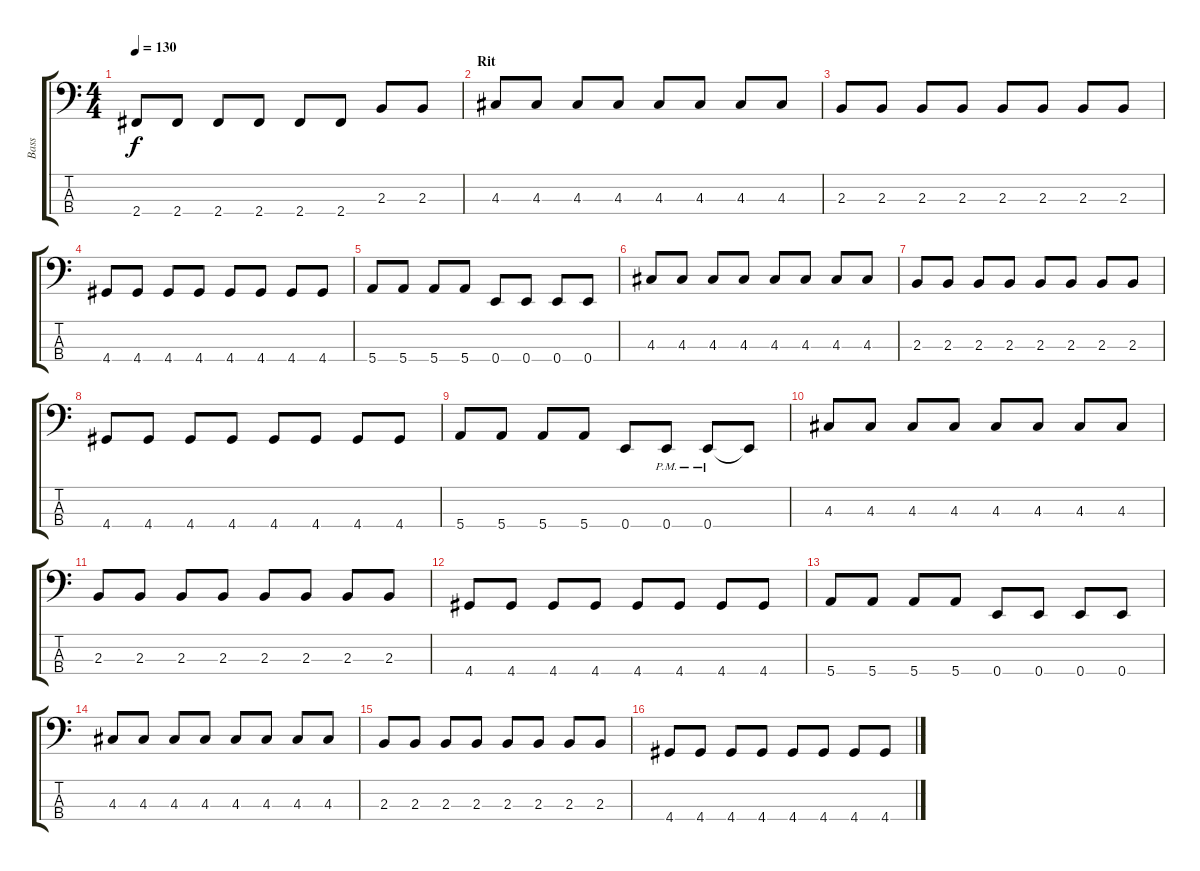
\track ("Bass" "Bass") {instrument electricbasspick}
\staff {score tabs}
\tuning (G2 D2 A1 E1) {hide}
\ts (4 4)
\tempo 130
\clef f4
\ks c
2.4.8{dy f} 2.4.8 2.4.8 2.4.8 2.4.8 2.4.8 2.3.8 2.3.8 |
\section ("" "Rit")
4.3.8 4.3.8 4.3.8 4.3.8 4.3.8 4.3.8 4.3.8 4.3.8 |
2.3.8 2.3.8 2.3.8 2.3.8 2.3.8 2.3.8 2.3.8 2.3.8 |
4.4.8 4.4.8 4.4.8 4.4.8 4.4.8 4.4.8 4.4.8 4.4.8 |
5.4.8 5.4.8 5.4.8 5.4.8 0.4.8 0.4.8 0.4.8 0.4.8 |
4.3.8 4.3.8 4.3.8 4.3.8 4.3.8 4.3.8 4.3.8 4.3.8 |
2.3.8 2.3.8 2.3.8 2.3.8 2.3.8 2.3.8 2.3.8 2.3.8 |
4.4.8 4.4.8 4.4.8 4.4.8 4.4.8 4.4.8 4.4.8 4.4.8 |
5.4.8 5.4.8 5.4.8 5.4.8 0.4.8 0.4{pm}.8 0.4{pm}.8 0.4{t}.8 |
4.3.8 4.3.8 4.3.8 4.3.8 4.3.8 4.3.8 4.3.8 4.3.8 |
2.3.8 2.3.8 2.3.8 2.3.8 2.3.8 2.3.8 2.3.8 2.3.8 |
4.4.8 4.4.8 4.4.8 4.4.8 4.4.8 4.4.8 4.4.8 4.4.8 |
5.4.8 5.4.8 5.4.8 5.4.8 0.4.8 0.4.8 0.4.8 0.4.8 |
4.3.8 4.3.8 4.3.8 4.3.8 4.3.8 4.3.8 4.3.8 4.3.8 |
2.3.8 2.3.8 2.3.8 2.3.8 2.3.8 2.3.8 2.3.8 2.3.8 |
4.4.8 4.4.8 4.4.8 4.4.8 4.4.8 4.4.8 4.4.8 4.4.8
